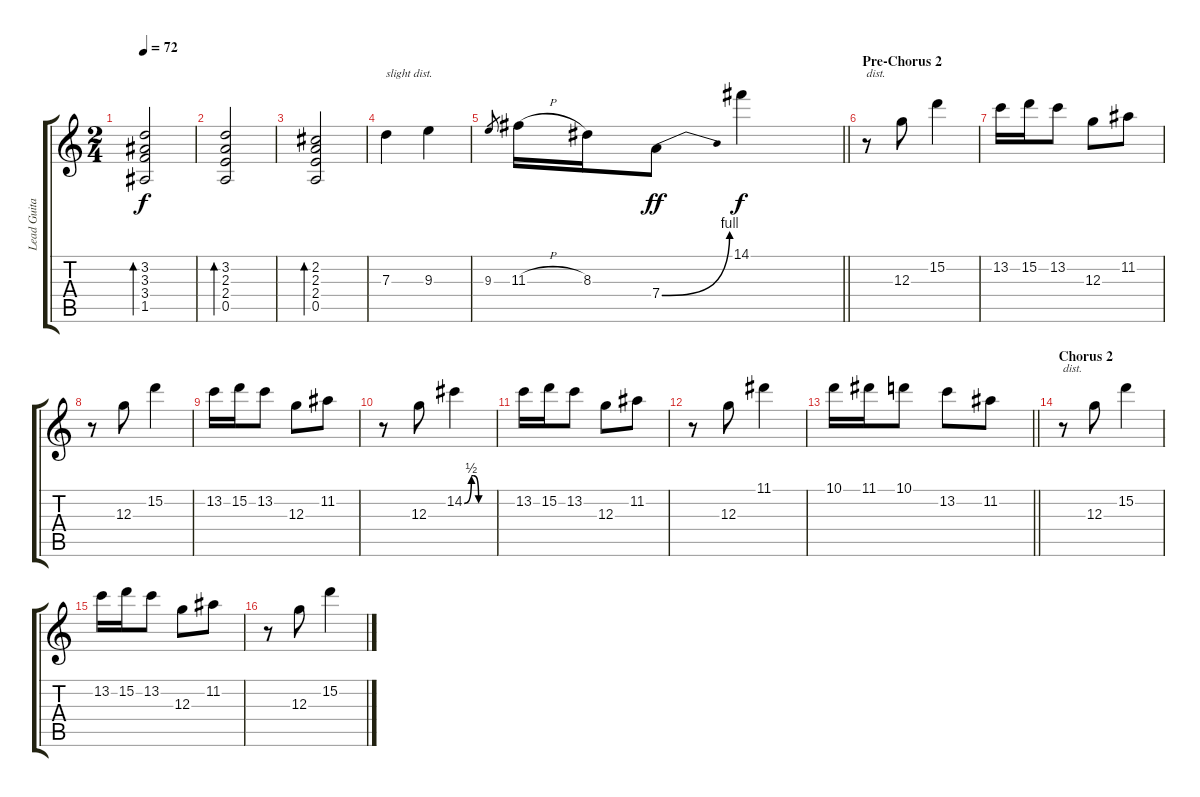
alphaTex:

\track ("Lead Guitar" "Lead Guita") {instrument electricguitarclean}
\staff {score tabs}
\tuning (E4 B3 G3 D3 A2 E2) {hide}
\ts (2 4)
\tempo 72
\clef g2
\ks c
(3.2 3.3 3.4 1.5).2{bd 60 dy f} |
(3.2 2.3 2.4 0.5).2{bd 60} |
(2.2 2.3 2.4 0.5).2{bd 60} |
7.3.4{txt "slight dist." instrument overdrivenguitar} 9.3.4 |
\barLineRight lightlight
9.3.8{gr} 11.3{h}.16 8.3.16 7.4{be (bend 0 0 60 4)}.8{dy ff} 14.1.4{dy f} |
\section ("" "Pre-Chorus 2")
r.8{txt "dist." instrument overdrivenguitar} 12.3.8 15.2.4 |
13.2.16 15.2.16 13.2.8 12.3.8 11.2.8 |
r.8 12.3.8 15.2.4 |
13.2.16 15.2.16 13.2.8 12.3.8 11.2.8 |
r.8 12.3.8 14.2{be (custom 0 0 15 2 20 2 30 0 60 0)}.4 |
13.2.16 15.2.16 13.2.8 12.3.8 11.2.8 |
r.8 12.3.8 11.1.4 |
\barLineRight lightlight
10.1.16 11.1.16 10.1.8 13.2.8 11.2.8 |
\section ("" "Chorus 2")
r.8{txt "dist."} 12.3.8 15.2.4 |
13.2.16 15.2.16 13.2.8 12.3.8 11.2.8 |
r.8 12.3.8 15.2.4
